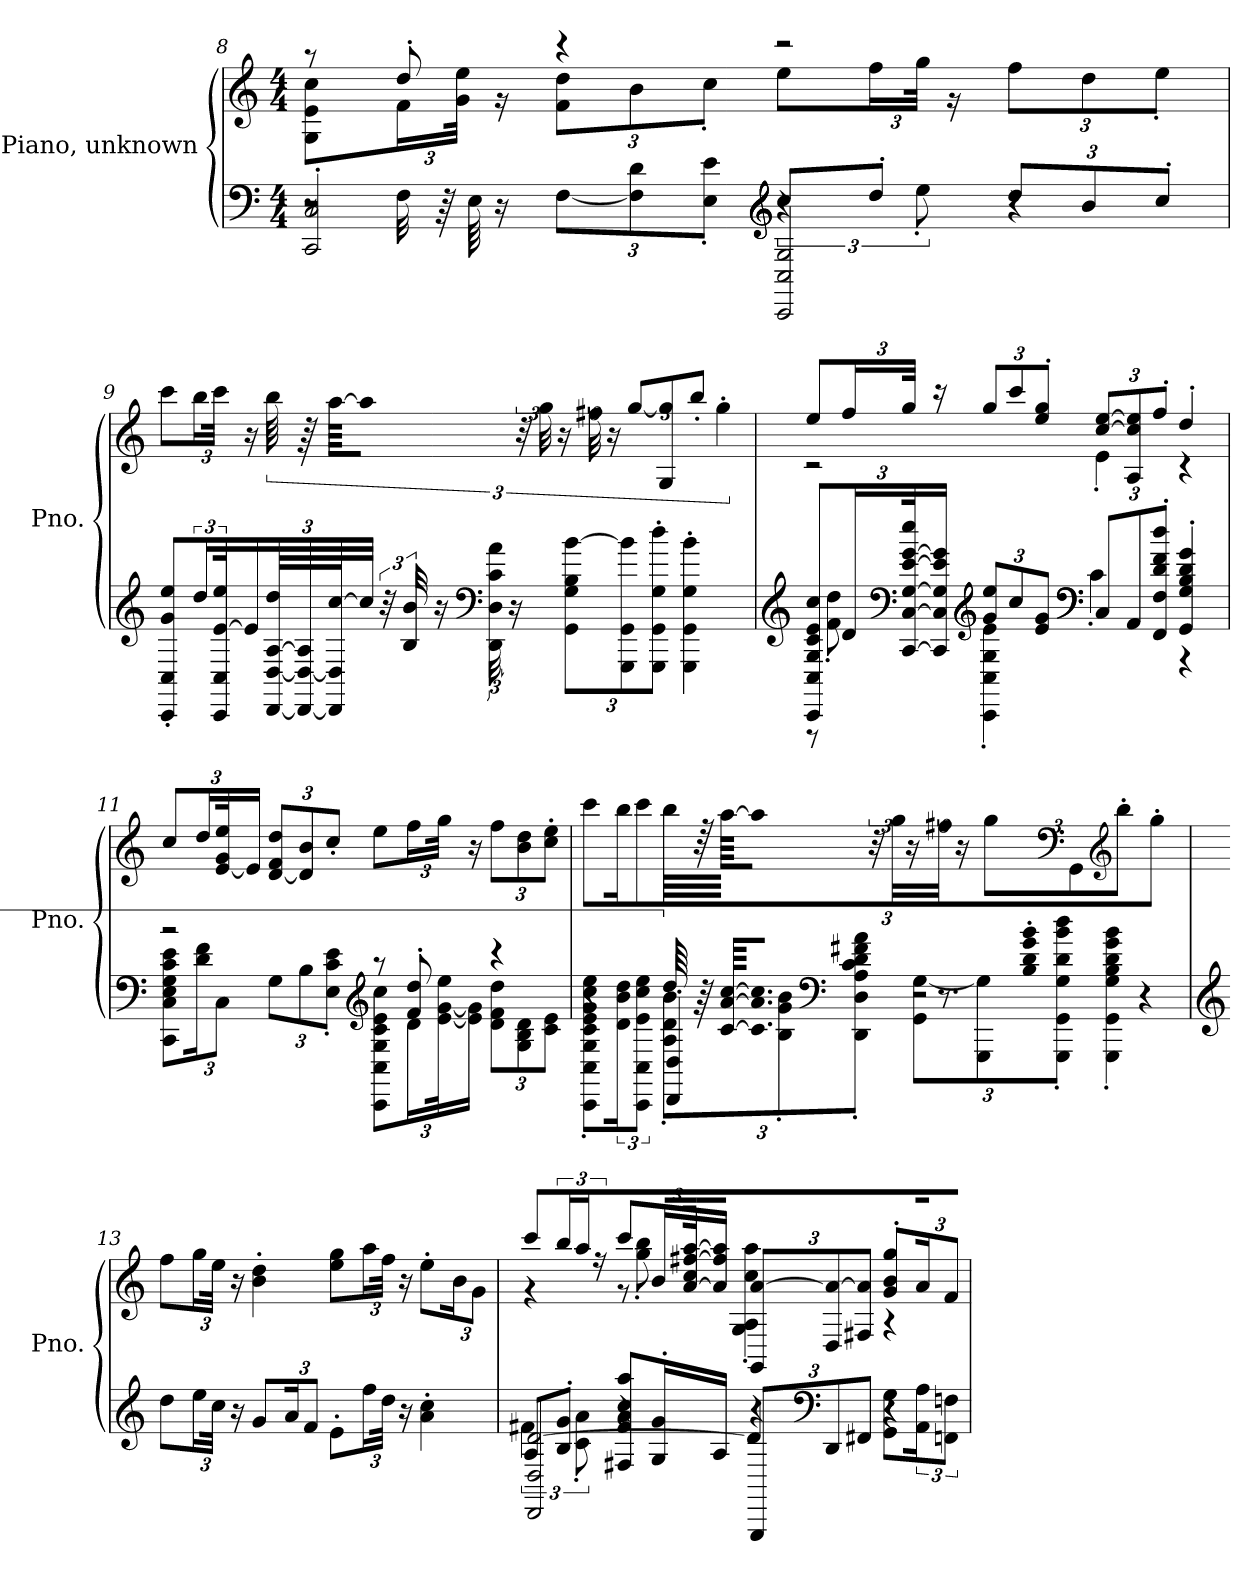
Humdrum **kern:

**kern	**kern
*part1	*part1
*staff2	*staff1
*I"Piano, unknown	*
*I'Pno.	*
*clefF4	*clefG2
*k[]	*k[]
*M4/4	*M4/4
=8	=8
*^	*^
*	*^	*	*
2CC/' 2C/'	8r	2r	8r	8G\ 8e\ 8cc\L
*	*	*	*	*Xbrackettup
.	32F\	.	8dd'/	24f\L
.	64r	.	.	.
.	.	.	.	48g\ 48ee\JJk
.	64E\	.	.	.
.	16r	.	.	16r
*	*Xbrackettup	*	*	*
.	[12F\L	.	4r	12f\ 12dd\L
.	12F\] 12d\	.	.	12b\
.	12E\' 12e\'J	.	.	12cc'\J
*clefG2	*	*	*	*
*	*brackettup	*	*	*
8cc/L	6r	2CC/ 2C/ 2G/	2r	8ee\L
8dd'/J	.	.	.	24ff\L
.	12ee'\	.	.	48gg\JJk
.	.	.	.	16r
*Xbrackettup	*	*	*	*
12dd/L	4r	.	.	12ff\L
12b/	.	.	.	12dd\
12cc'/J	.	.	.	12ee'\J
*v	*v	*v	*	*
*	*v	*v
!!LO:LB:g=z
=9	=9
8CC/' 8C/' 8g/' 8ee/'L	8ccc\L
24dd/L	24bb\L
48CC/ 48C/ [48e/ 48ee/K	48ccc\JJk
16e/]	16r
*	*brackettup
[96DD/ [96D/ [96A/ 96dd/LL	96bb\
96DD/_ 96D/_ 96A/]	96r
96DD/] 96D/] [96cc/J	[96aa\KLLL
32cc/JJJ]	32aa\JJJ]
*brackettup	*
48r	48r
48B/ 48b/	48gg\
16r	16r
*clefF4	*
48DD\ 48D\ 48c\ 48a\	48ff#X\
16r	16r
*Xbrackettup	*Xbrackettup
12GG\ 12G\ 12B\ [12b\L	[12gg/L
12GGG\ 12GG\ 12b\]	12G/ 12gg/]
12GGG\' 12GG\' 12G\' 12dd\'J	12bb'/J
4GGG\' 4GG\' 4G\' 4b\'	4gg'\
=10	=10
*clefG2	*
*^	*^
8CC/ 8C/ 8G/ 8c/ 8e/ 8cc/L	8r	8ee/L	2r
24d/L	8f\' 8dd\'	24ff/L	.
*clefF4	*	*	*
[48CC/ [48C/ [48G/ [48e/ [48g/ 48ee/K	.	48gg/JJk	.
16CC/] 16C/] 16G/] 16e/] 16g/]JJ	.	16r	.
*clefG2	*	*	*
12g/ 12ee/L	4CC\' 4C\' 4G\' 4e\'	12gg/L	.
12cc/	.	12ccc/	.
12e/ 12g/J	.	12ee/' 12gg/'J	.
*clefF4	*	*	*
12C/L	4c'\	[12cc/ [12ee/L	4e'\
12AA/	.	12A/ 12cc/] 12ee/]	.
12FF/' 12F/' 12d/' 12f/' 12dd/'J	.	12ff'/J	.
4GG/' 4G/' 4B/' 4d/' 4g/'	4r	4dd'/	4r
*	*	*v	*v
!!LO:LB:g=z
=11	=11	=11
2r	8CC\ 8C\ 8E\ 8G\ 8c\ 8e\L	8cc/L
.	24d\ 24f\K	24dd/L
.	12C\J	[48e/ 48g/ 48ee/K
.	.	16e/JJ]
.	12G\L	[12d/ 12f/ 12dd/L
.	12B\	12d/] 12b/
.	12E\' 12c\' 12e\'J	12cc'/J
*clefG2	*	*
8r	8CC\ 8C\ 8G\ 8c\ 8e\ 8cc\L	8ee\L
8f/' 8dd/'	24d\L	24ff\L
.	[48e\ [48g\ 48ee\K	48gg\JJk
.	16e\] 16g\]JJ	16r
4r	12d\ 12f\ 12dd\L	12ff\L
.	12G\ 12B\ 12d\	12b\ 12dd\
.	12c\ 12e\J	12cc\' 12ee\'J
=12	=12	=12
*	*^	*
4r	8CC\' 8C\' 8G\' 8c\' 8e\' 8g\' 8cc\' 8ee\'L	4r	8ccc\L
.	24d\ 24b\ 24dd\K	.	24bb\K
.	12CC\ 12C\ 12e\ 12cc\ 12ee\J	.	12ccc\
*brackettup	*Xbrackettup	*	*brackettup
96dd/	12A\' 12d\' 12b\'L	4DD/' 4D/'	96bb\Jkkk
96r	.	.	96r
[96c/ [96a/ [96cc/KKLL	.	.	[96aa\KLLL
16.c/] 16.a/] 16.cc/]JJ	.	.	32aa\JJJ]
.	.	.	48r
.	12B\' 12g\' 12b\'	.	48gg\
.	.	.	16r
8r	.	.	.
*clefF4	*	*	*
.	12DD\' 12D\' 12A\' 12c\' 12d\' 12f#X\' 12a\'J	.	48ff#X\
.	.	.	16r
*	*	*	*Xbrackettup
4B/' 4d/' 4g/' 4b/'	12GG\ [12G\L	2r	12gg\L
*	*	*	*clefF4
.	12GGG\ 12G\]	.	12GG\
*	*	*	*clefG2
.	12GGG\' 12GG\' 12G\' 12d\' 12b\' 12dd\'J	.	12bb'\J
4r	4GGG\' 4GG\' 4G\' 4B\' 4d\' 4g\' 4b\'	.	4gg'\
*v	*v	*v	*
!!LO:PB:g=z
=13	=13
*clefG2	*
8dd\L	8ff\L
24ee\L	24gg\L
48cc\JJk	48ee\JJk
16r	16r
8g/L	4b\' 4dd\'
24a/K	.
12f/J	.
8e'\L	8ee\ 8gg\L
24ff\L	24aa\L
48dd\JJk	48ff\JJk
16r	16r
4a\' 4cc\'	8ee'\L
.	24b\K
.	12g\J
=14	=14
*^	*
*	*brackettup	*
*	*^	*^
8A/L	6f#X\	2DD/ 2D/ [2d/	8ccc/L	4r
*	*	*	*brackettup	*
8B/' 8g/'J	.	.	24bb/L	.
.	12c\' 12a\'	.	24aa/JJ	.
.	.	.	24r	.
8F#X/ 8f#/ 8a/ 8cc/ 8aa/L	4r	.	8ccc/L	8r
*	*	*	*Xbrackettup	*
16G/' 16g/'L	.	.	24b/L	8gg\' 8bb\'
.	.	.	[48a/ 48cc/ [48ff#X/ [48aa/K	.
16A/JJ	.	.	16a/] 16ff#/] 16aa/]JJ	.
*Xbrackettup	*	*	*	*
12GGG/L	4r	4d/]	12GG/ [12a/L	4G\' 4A\' 4cc\' 4aa\'
*clefF4	*	*	*	*
12DD/	.	.	12D/ 12a/_	.
12FF#X/J	.	.	12F#X/ 12a/]J	.
4r	8GG\ 8G\L	4r	8g/' 8b/' 8gg/'L	4r
.	24AA\ 24A\K	.	24a/K	.
.	12FFn\ 12Fn\J	.	12f/J	.
*v	*v	*v	*	*
*	*v	*v
=	=
*-	*-
